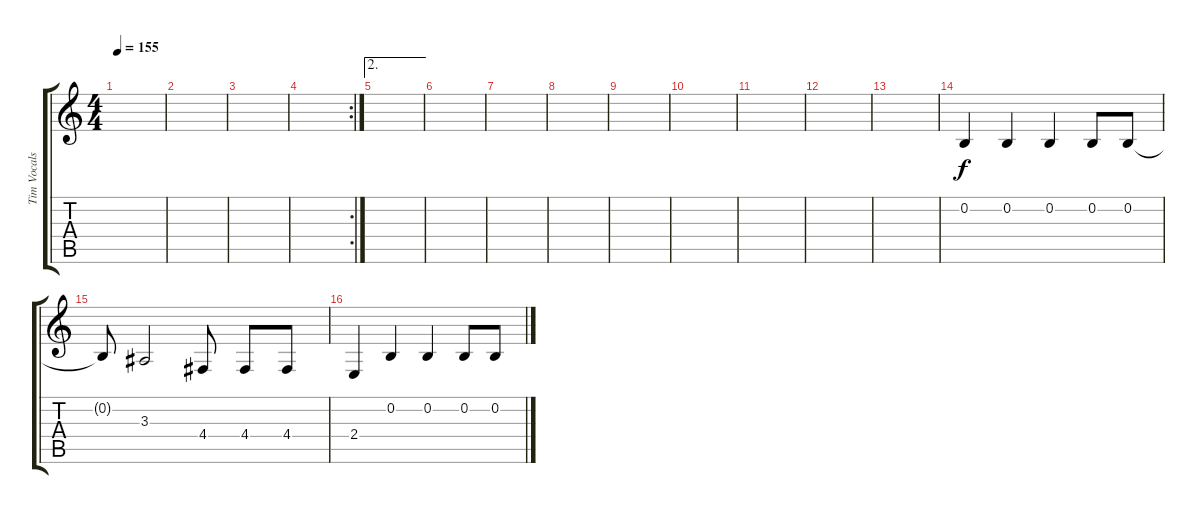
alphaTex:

\track ("Tim Vocals" "Tim Vocals") {instrument lead2sawtooth}
\staff {score tabs}
\tuning (E4 B3 G3 D3 A2 E2) {hide}
\ts (4 4)
\tempo 155
\clef g2
\ks c
|
|
|
\rc 2
|
\ae 2
|
|
|
|
|
|
|
|
|
0.2.4 0.2.4 0.2.4 0.2.8 0.2.8 |
0.2{t}.8 3.3.2 4.4.8 4.4.8 4.4.8 |
2.4.4 0.2.4 0.2.4 0.2.8 0.2.8
